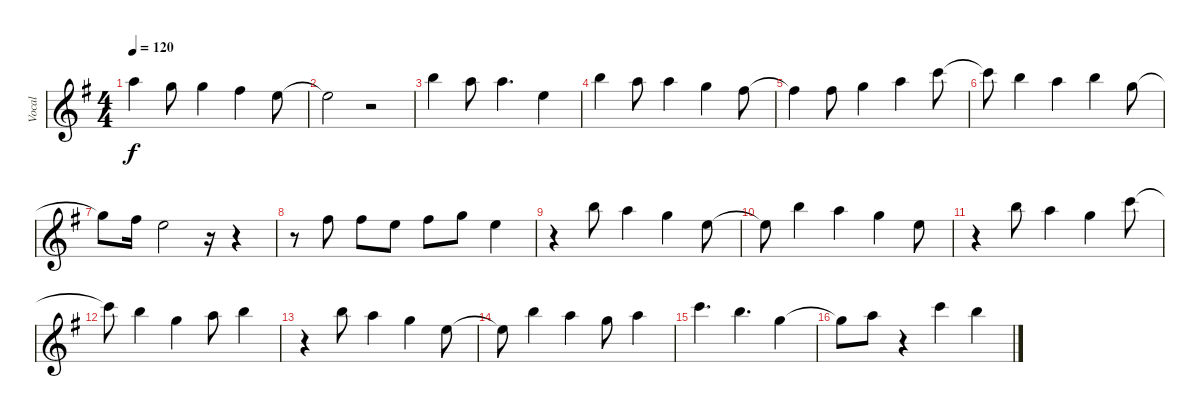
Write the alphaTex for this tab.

\track ("Vocal" "Vocal") {instrument flute}
\staff {score}
\tuning (E4 B3 G3 D3 A2 E2 B1) {hide}
\ts (4 4)
\tempo 120
\clef g2
\ks g
17.1.4{dy f} 15.1.8 15.1.4 14.1.4 12.1.8 |
12.1{t}.2 r.2 |
19.1.4 22.2.8 22.2.4{d} 12.1.4 |
19.1.4 22.2.8 22.2.4 15.1.4 14.1.8 |
14.1{t}.4 14.1.8 15.1.4 17.1.4 20.1.8 |
20.1{t}.8 19.1.4 17.1.4 19.1.4 15.1.8 |
15.1{t}.8 19.2.16 12.1.2 r.16 r.4 |
r.8 14.1.8 14.1.8 12.1.8 14.1.8 15.1.8 12.1.4 |
r.4 19.1.8 17.1.4 15.1.4 12.1.8 |
12.1{t}.8 19.1.4 17.1.4 15.1.4 12.1.8 |
r.4 19.1.8 17.1.4 15.1.4 20.1.8 |
20.1{t}.8 19.1.4 15.1.4 17.1.8 19.1.4 |
r.4 19.1.8 17.1.4 15.1.4 12.1.8 |
12.1{t}.8 19.1.4 17.1.4 15.1.8 17.1.4 |
20.1.4{d} 19.1.4{d} 15.1.4 |
15.1{t}.8 22.2.8 r.4 20.1.4 19.1.4
